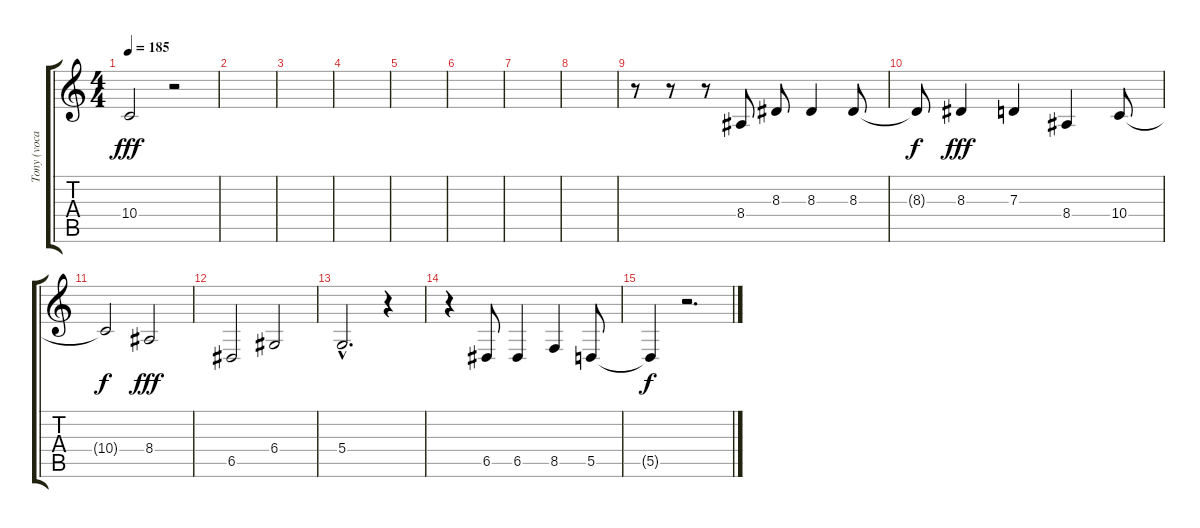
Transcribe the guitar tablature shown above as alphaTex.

\track ("Tony (vocals)" "Tony (voca") {instrument tenorsax}
\staff {score tabs}
\tuning (E4 B3 G3 D3 A2 E2) {hide}
\ts (4 4)
\tempo 185
\clef g2
\ks c
10.4.2{dy fff} r.2 |
|
|
|
|
|
|
|
r.8 r.8 r.8 8.4.8 8.3.8 8.3.4 8.3.8 |
8.3{t}.8{dy f} 8.3.4{dy fff} 7.3.4 8.4.4 10.4.8 |
10.4{t}.2{dy f} 8.4.2{dy fff} |
6.5.2 6.4.2 |
5.4{hac}.2{d} r.4 |
r.4 6.5.8 6.5.4 8.5.4 5.5.8 |
5.5{t}.4{dy f} r.2{d}
